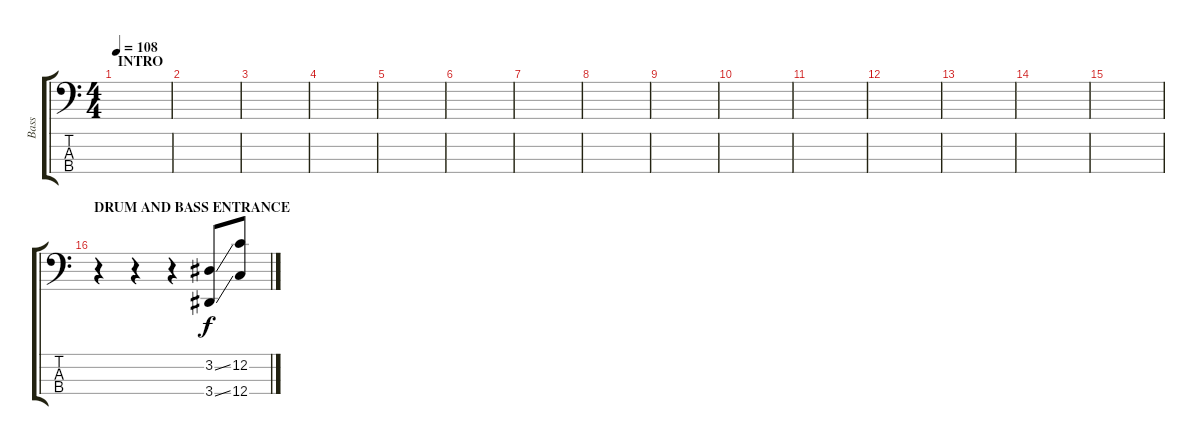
\track ("Bass" "Bass") {instrument electricbassfinger}
\staff {score tabs}
\tuning (F2 C2 G1 C1) {hide}
\ts (4 4)
\section ("" "INTRO")
\tempo 108
\clef f4
\ks c
|
|
|
|
|
|
|
|
|
|
|
|
|
|
|
\section ("" "DRUM AND BASS ENTRANCE")
r.4 r.4 r.4 (3.2{ss} 3.4{ss}).8 (12.2{ss} 12.4{ss}).8
